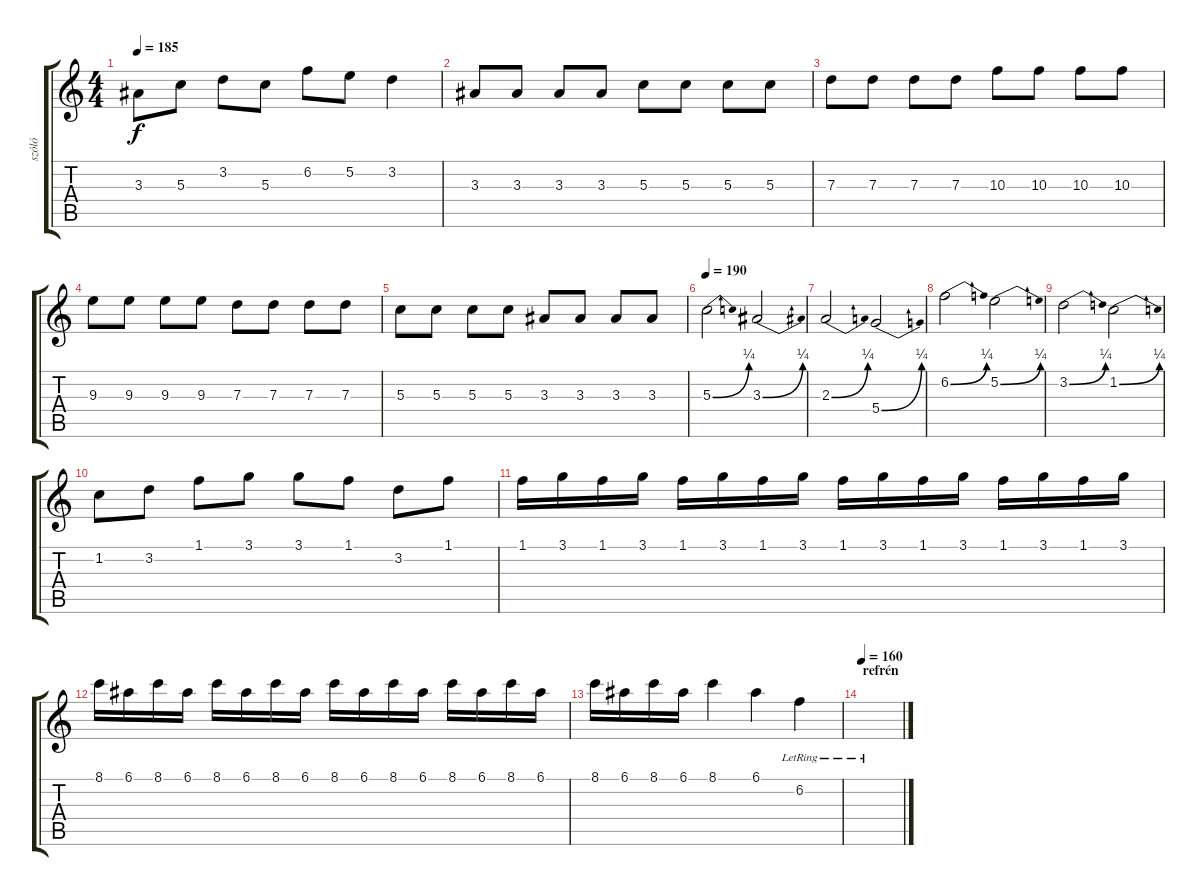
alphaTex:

\track ("szóló" "szóló") {instrument distortionguitar}
\staff {score tabs}
\tuning (E4 B3 G3 D3 A2 E2) {hide}
\ts (4 4)
\tempo 185
\clef g2
\ks c
3.3.8{dy f} 5.3.8 3.2.8 5.3.8 6.2.8 5.2.8 3.2.4 |
3.3.8 3.3.8 3.3.8 3.3.8 5.3.8 5.3.8 5.3.8 5.3.8 |
7.3.8 7.3.8 7.3.8 7.3.8 10.3.8 10.3.8 10.3.8 10.3.8 |
9.3.8 9.3.8 9.3.8 9.3.8 7.3.8 7.3.8 7.3.8 7.3.8 |
5.3.8 5.3.8 5.3.8 5.3.8 3.3.8 3.3.8 3.3.8 3.3.8 |
\tempo 190
5.3{be (bend 0 0 60 1)}.2 3.3{be (bend 0 0 60 1)}.2 |
2.3{be (bend 0 0 60 1)}.2 5.4{be (bend 0 0 60 1)}.2 |
6.2{be (bend 0 0 60 1)}.2 5.2{be (bend 0 0 60 1)}.2 |
3.2{be (bend 0 0 60 1)}.2 1.2{be (bend 0 0 60 1)}.2 |
1.2.8 3.2.8 1.1.8 3.1.8 3.1.8 1.1.8 3.2.8 1.1.8 |
1.1.16{volume 9} 3.1.16 1.1.16 3.1.16 1.1.16 3.1.16 1.1.16 3.1.16 1.1.16 3.1.16 1.1.16 3.1.16 1.1.16 3.1.16 1.1.16 3.1.16 |
8.1.16 6.1.16 8.1.16 6.1.16 8.1.16 6.1.16 8.1.16 6.1.16 8.1.16 6.1.16 8.1.16 6.1.16 8.1.16 6.1.16 8.1.16 6.1.16 |
8.1.16 6.1.16 8.1.16 6.1.16 8.1.4 6.1.4 6.2{lr}.4 |
\section ("" "refrén")
\tempo 160
